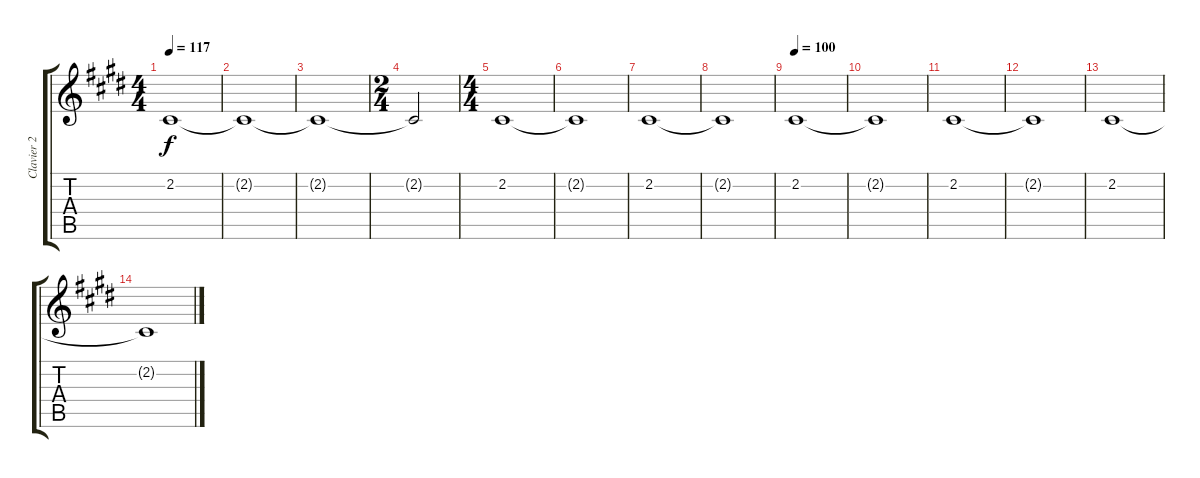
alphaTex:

\track ("Clavier 2" "Clavier 2") {instrument tubularbells}
\staff {score tabs}
\tuning (E4 B3 G3 D3 A2 E2) {hide}
\ts (4 4)
\tempo 117
\clef g2
\ks e
2.2{t}.1{dy f} |
2.2{t}.1 |
2.2{t}.1 |
\ts (2 4)
2.2{t}.2 |
\ts (4 4)
2.2.1 |
2.2{t}.1 |
2.2.1 |
2.2{t}.1 |
\tempo 100
2.2.1 |
2.2{t}.1 |
2.2.1{volume 0} |
2.2{t}.1 |
2.2.1 |
2.2{t}.1
